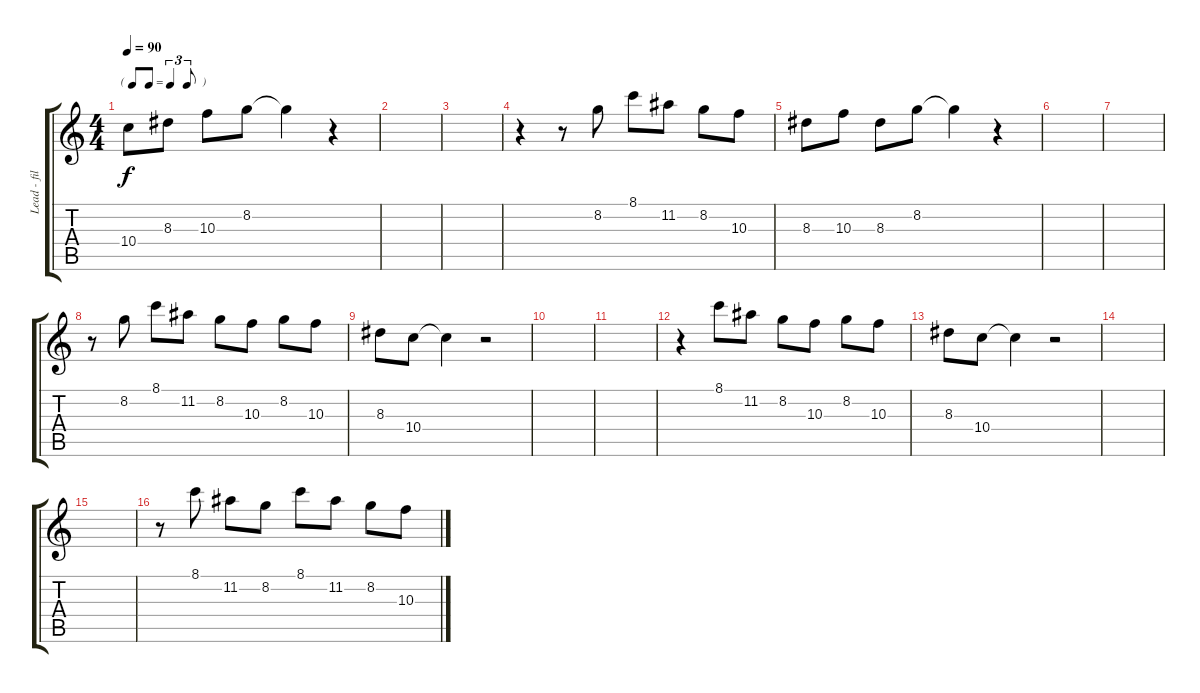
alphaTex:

\track ("Lead - fills" "Lead - fil") {instrument acousticguitarsteel}
\staff {score tabs}
\tuning (E4 B3 G3 D3 A2 E2) {hide}
\ts (4 4)
\tf triplet8th
\tempo 90
\clef g2
\ks c
10.4.8{dy f} 8.3.8 10.3.8 8.2.8 8.2{t}.4 r.4 |
|
|
r.4 r.8 8.2.8 8.1.8 11.2.8 8.2.8 10.3.8 |
8.3.8 10.3.8 8.3.8 8.2.8 8.2{t}.4 r.4 |
|
|
r.8 8.2.8 8.1.8 11.2.8 8.2.8 10.3.8 8.2.8 10.3.8 |
8.3.8 10.4.8 10.4{t}.4 r.2 |
|
|
r.4 8.1.8 11.2.8 8.2.8 10.3.8 8.2.8 10.3.8 |
8.3.8 10.4.8 10.4{t}.4 r.2 |
|
|
r.8 8.1.8 11.2.8 8.2.8 8.1.8 11.2.8 8.2.8 10.3.8
